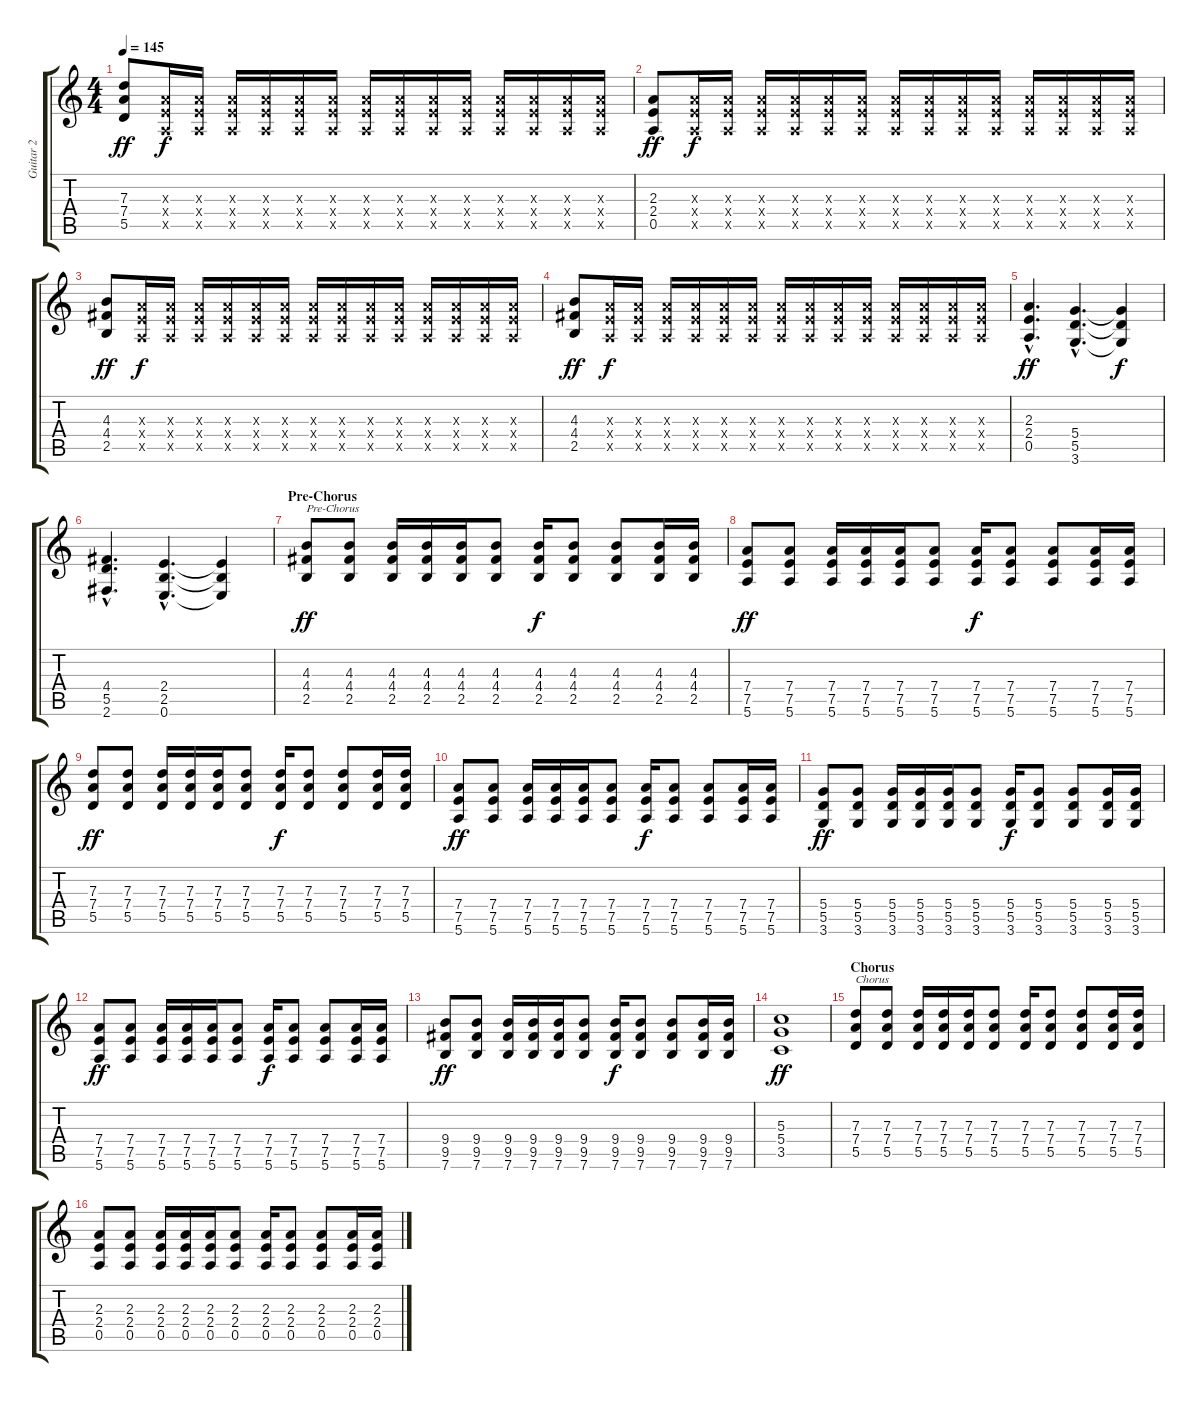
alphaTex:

\track ("Guitar 2" "Guitar 2") {instrument distortionguitar}
\staff {score tabs}
\tuning (E4 B3 G3 D3 A2 E2) {hide}
\ts (4 4)
\tempo 145
\clef g2
\ks c
(7.3 7.4 5.5).8{dy ff} (2.3{x} 2.4{x} 0.5{x}).16{dy f} (2.3{x} 2.4{x} 0.5{x}).16 (2.3{x} 2.4{x} 0.5{x}).16 (2.3{x} 2.4{x} 0.5{x}).16 (2.3{x} 2.4{x} 0.5{x}).16 (2.3{x} 2.4{x} 0.5{x}).16 (2.3{x} 2.4{x} 0.5{x}).16 (2.3{x} 2.4{x} 0.5{x}).16 (2.3{x} 2.4{x} 0.5{x}).16 (2.3{x} 2.4{x} 0.5{x}).16 (2.3{x} 2.4{x} 0.5{x}).16 (2.3{x} 2.4{x} 0.5{x}).16 (2.3{x} 2.4{x} 0.5{x}).16 (2.3{x} 2.4{x} 0.5{x}).16 |
(2.3 2.4 0.5).8{dy ff} (2.3{x} 2.4{x} 0.5{x}).16{dy f} (2.3{x} 2.4{x} 0.5{x}).16 (2.3{x} 2.4{x} 0.5{x}).16 (2.3{x} 2.4{x} 0.5{x}).16 (2.3{x} 2.4{x} 0.5{x}).16 (2.3{x} 2.4{x} 0.5{x}).16 (2.3{x} 2.4{x} 0.5{x}).16 (2.3{x} 2.4{x} 0.5{x}).16 (2.3{x} 2.4{x} 0.5{x}).16 (2.3{x} 2.4{x} 0.5{x}).16 (2.3{x} 2.4{x} 0.5{x}).16 (2.3{x} 2.4{x} 0.5{x}).16 (2.3{x} 2.4{x} 0.5{x}).16 (2.3{x} 2.4{x} 0.5{x}).16 |
(4.3 4.4 2.5).8{dy ff} (2.3{x} 2.4{x} 0.5{x}).16{dy f} (2.3{x} 2.4{x} 0.5{x}).16 (2.3{x} 2.4{x} 0.5{x}).16 (2.3{x} 2.4{x} 0.5{x}).16 (2.3{x} 2.4{x} 0.5{x}).16 (2.3{x} 2.4{x} 0.5{x}).16 (2.3{x} 2.4{x} 0.5{x}).16 (2.3{x} 2.4{x} 0.5{x}).16 (2.3{x} 2.4{x} 0.5{x}).16 (2.3{x} 2.4{x} 0.5{x}).16 (2.3{x} 2.4{x} 0.5{x}).16 (2.3{x} 2.4{x} 0.5{x}).16 (2.3{x} 2.4{x} 0.5{x}).16 (2.3{x} 2.4{x} 0.5{x}).16 |
(4.3 4.4 2.5).8{dy ff} (2.3{x} 2.4{x} 0.5{x}).16{dy f} (2.3{x} 2.4{x} 0.5{x}).16 (2.3{x} 2.4{x} 0.5{x}).16 (2.3{x} 2.4{x} 0.5{x}).16 (2.3{x} 2.4{x} 0.5{x}).16 (2.3{x} 2.4{x} 0.5{x}).16 (2.3{x} 2.4{x} 0.5{x}).16 (2.3{x} 2.4{x} 0.5{x}).16 (2.3{x} 2.4{x} 0.5{x}).16 (2.3{x} 2.4{x} 0.5{x}).16 (2.3{x} 2.4{x} 0.5{x}).16 (2.3{x} 2.4{x} 0.5{x}).16 (2.3{x} 2.4{x} 0.5{x}).16 (2.3{x} 2.4{x} 0.5{x}).16 |
(2.3{hac} 2.4{hac} 0.5{hac}).4{d dy ff} (5.4{hac} 5.5{hac} 3.6{hac}).4{d} (5.4{t} 5.5{t} 3.6{t}).4{dy f} |
(4.4{hac} 5.5{hac} 2.6{hac}).4{d} (2.4{hac} 2.5{hac} 0.6{hac}).4{d} (2.4{t} 2.5{t} 0.6{t}).4 |
\section ("" "Pre-Chorus")
(4.3 4.4 2.5).8{txt "Pre-Chorus" dy ff} (4.3 4.4 2.5).8 (4.3 4.4 2.5).16 (4.3 4.4 2.5).16 (4.3 4.4 2.5).16 (4.3 4.4 2.5).8 (4.3 4.4 2.5).16{dy f} (4.3 4.4 2.5).8 (4.3 4.4 2.5).8 (4.3 4.4 2.5).16 (4.3 4.4 2.5).16 |
(7.4 7.5 5.6).8{dy ff} (7.4 7.5 5.6).8 (7.4 7.5 5.6).16 (7.4 7.5 5.6).16 (7.4 7.5 5.6).16 (7.4 7.5 5.6).8 (7.4 7.5 5.6).16{dy f} (7.4 7.5 5.6).8 (7.4 7.5 5.6).8 (7.4 7.5 5.6).16 (7.4 7.5 5.6).16 |
(7.3 7.4 5.5).8{dy ff} (7.3 7.4 5.5).8 (7.3 7.4 5.5).16 (7.3 7.4 5.5).16 (7.3 7.4 5.5).16 (7.3 7.4 5.5).8 (7.3 7.4 5.5).16{dy f} (7.3 7.4 5.5).8 (7.3 7.4 5.5).8 (7.3 7.4 5.5).16 (7.3 7.4 5.5).16 |
(7.4 7.5 5.6).8{dy ff} (7.4 7.5 5.6).8 (7.4 7.5 5.6).16 (7.4 7.5 5.6).16 (7.4 7.5 5.6).16 (7.4 7.5 5.6).8 (7.4 7.5 5.6).16{dy f} (7.4 7.5 5.6).8 (7.4 7.5 5.6).8 (7.4 7.5 5.6).16 (7.4 7.5 5.6).16 |
(5.4 5.5 3.6).8{dy ff} (5.4 5.5 3.6).8 (5.4 5.5 3.6).16 (5.4 5.5 3.6).16 (5.4 5.5 3.6).16 (5.4 5.5 3.6).8 (5.4 5.5 3.6).16{dy f} (5.4 5.5 3.6).8 (5.4 5.5 3.6).8 (5.4 5.5 3.6).16 (5.4 5.5 3.6).16 |
(7.4 7.5 5.6).8{dy ff} (7.4 7.5 5.6).8 (7.4 7.5 5.6).16 (7.4 7.5 5.6).16 (7.4 7.5 5.6).16 (7.4 7.5 5.6).8 (7.4 7.5 5.6).16{dy f} (7.4 7.5 5.6).8 (7.4 7.5 5.6).8 (7.4 7.5 5.6).16 (7.4 7.5 5.6).16 |
(9.4 9.5 7.6).8{dy ff} (9.4 9.5 7.6).8 (9.4 9.5 7.6).16 (9.4 9.5 7.6).16 (9.4 9.5 7.6).16 (9.4 9.5 7.6).8 (9.4 9.5 7.6).16{dy f} (9.4 9.5 7.6).8 (9.4 9.5 7.6).8 (9.4 9.5 7.6).16 (9.4 9.5 7.6).16 |
(5.3 5.4 3.5).1{dy ff} |
\section ("" "Chorus")
(7.3 7.4 5.5).8{txt "Chorus"} (7.3 7.4 5.5).8 (7.3 7.4 5.5).16 (7.3 7.4 5.5).16 (7.3 7.4 5.5).16 (7.3 7.4 5.5).8 (7.3 7.4 5.5).16 (7.3 7.4 5.5).8 (7.3 7.4 5.5).8 (7.3 7.4 5.5).16 (7.3 7.4 5.5).16 |
(2.3 2.4 0.5).8 (2.3 2.4 0.5).8 (2.3 2.4 0.5).16 (2.3 2.4 0.5).16 (2.3 2.4 0.5).16 (2.3 2.4 0.5).8 (2.3 2.4 0.5).16 (2.3 2.4 0.5).8 (2.3 2.4 0.5).8 (2.3 2.4 0.5).16 (2.3 2.4 0.5).16
